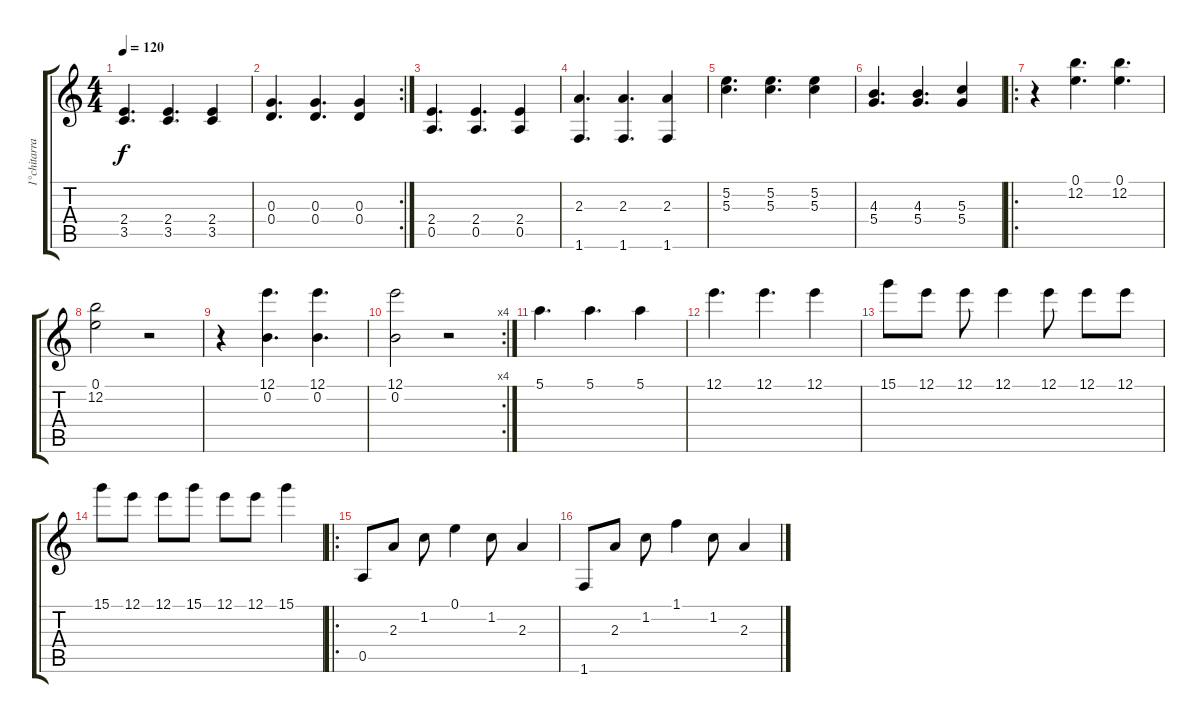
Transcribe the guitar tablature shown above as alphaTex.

\track ("1°chitarra" "1°chitarra") {instrument acousticguitarsteel}
\staff {score tabs}
\tuning (E4 B3 G3 D3 A2 E2) {hide}
\ts (4 4)
\tempo 120
\clef g2
\ks c
(2.4 3.5).4{d dy f} (2.4 3.5).4{d} (2.4 3.5).4 |
\rc 2
(0.3 0.4).4{d} (0.3 0.4).4{d} (0.3 0.4).4 |
(2.4 0.5).4{d} (2.4 0.5).4{d} (2.4 0.5).4 |
(2.3 1.6).4{d} (2.3 1.6).4{d} (2.3 1.6).4 |
(5.2 5.3).4{d} (5.2 5.3).4{d} (5.2 5.3).4 |
(4.3 5.4).4{d} (4.3 5.4).4{d} (5.3 5.4).4 |
\ro
r.4 (0.1 12.2).4{d} (0.1 12.2).4{d} |
(0.1 12.2).2 r.2 |
r.4 (12.1 0.2).4{d} (12.1 0.2).4{d} |
\rc 4
(12.1 0.2).2 r.2 |
5.1.4{d} 5.1.4{d} 5.1.4 |
12.1.4{d} 12.1.4{d} 12.1.4 |
15.1.8 12.1.8 12.1.8 12.1.4 12.1.8 12.1.8 12.1.8 |
15.1.8 12.1.8 12.1.8 15.1.8 12.1.8 12.1.8 15.1.4 |
\ro
0.5.8 2.3.8 1.2.8 0.1.4 1.2.8 2.3.4 |
1.6.8 2.3.8 1.2.8 1.1.4 1.2.8 2.3.4
